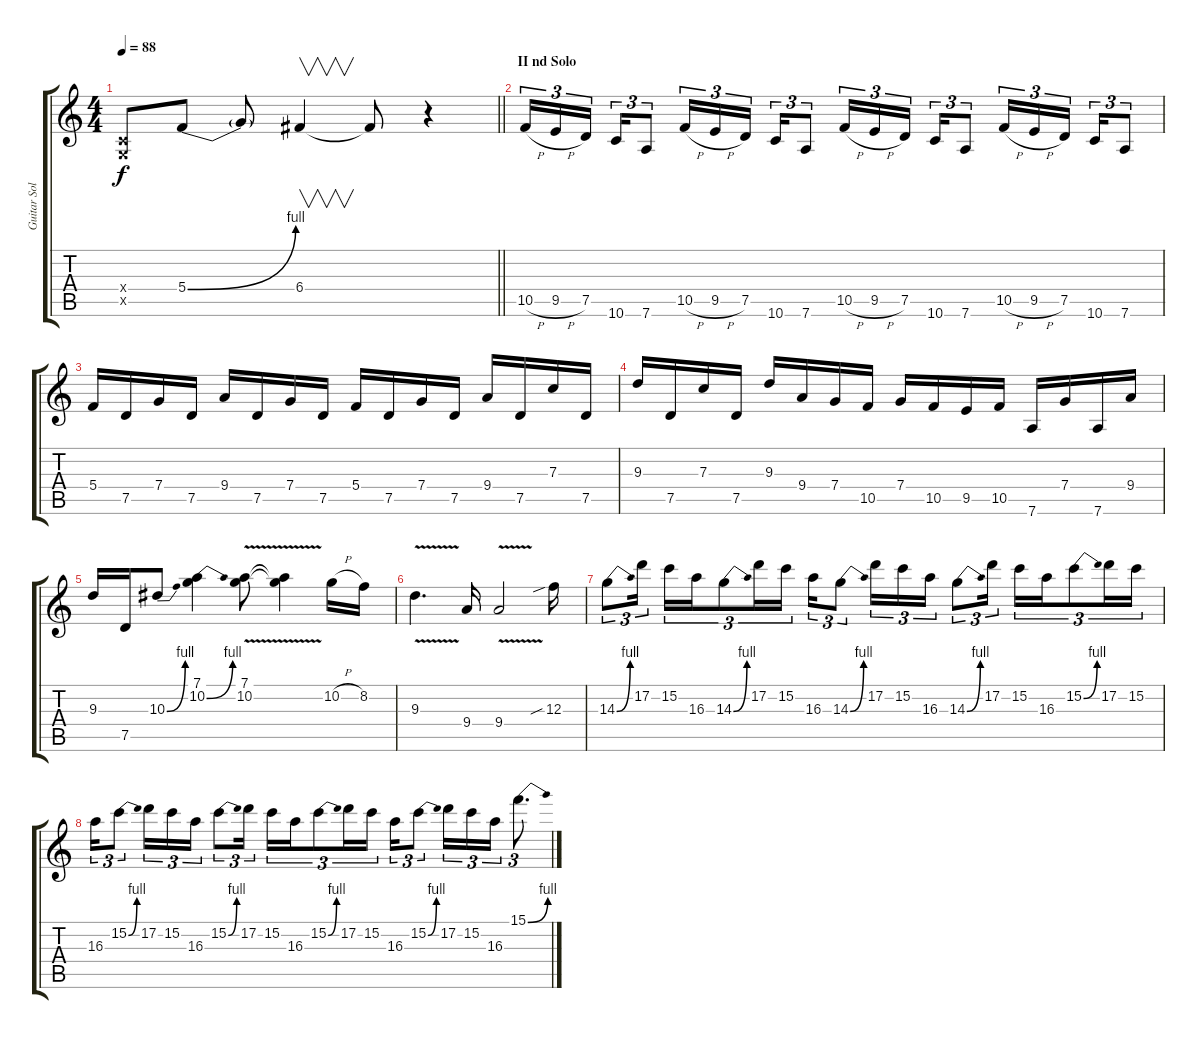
\track ("Guitar Solo" "Guitar Sol") {instrument distortionguitar}
\staff {score tabs}
\tuning (D4 A3 F3 C3 G2 D2) {hide}
\ts (4 4)
\tempo 88
\clef g2
\barLineRight lightlight
\ks c
(0.4{x} 0.5{x}).8{dy f} 5.4{be (bend 0 0 60 4)}.8 5.4{t}.8 6.4.4{v} 6.4{t}.8 r.4 |
\section ("" "II nd Solo")
10.5{h}.16{tu (3 2)} 9.5{h}.16{tu (3 2)} 7.5.16{tu (3 2) beam splitsecondary} 10.6.16{tu (3 2)} 7.6.8{tu (3 2)} 10.5{h}.16{tu (3 2)} 9.5{h}.16{tu (3 2)} 7.5.16{tu (3 2) beam splitsecondary} 10.6.16{tu (3 2)} 7.6.8{tu (3 2)} 10.5{h}.16{tu (3 2)} 9.5{h}.16{tu (3 2)} 7.5.16{tu (3 2) beam splitsecondary} 10.6.16{tu (3 2)} 7.6.8{tu (3 2)} 10.5{h}.16{tu (3 2)} 9.5{h}.16{tu (3 2)} 7.5.16{tu (3 2) beam splitsecondary} 10.6.16{tu (3 2)} 7.6.8{tu (3 2)} |
5.4.16 7.5.16 7.4.16 7.5.16 9.4.16 7.5.16 7.4.16 7.5.16 5.4.16 7.5.16 7.4.16 7.5.16 9.4.16 7.5.16 7.3.16 7.5.16 |
9.3.16 7.5.16 7.3.16 7.5.16 9.3.16 9.4.16 7.4.16 10.5.16 7.4.16 10.5.16 9.5.16 10.5.16 7.6.16 7.4.16 7.6.16 9.4.16 |
9.3.16 7.5.16 10.3{be (bend 0 0 60 4)}.8 (7.1 10.2{be (bend 0 0 60 4)}).4 (7.1{v} 10.2{v}).8 (7.1{t} 10.2{t}).4 10.2{h}.16 8.2.16 |
9.3{v}.4{d} 9.4.16 9.4{v}.2 12.3{sib}.16 |
14.3{be (bend 0 0 60 4)}.8{tu (3 2)} 17.2.16{tu (3 2) beam splitsecondary} 15.2.16{tu (3 2)} 16.3.16{tu (3 2)} 14.3{be (bend 0 0 60 4)}.8{tu (3 2)} 17.2.16{tu (3 2)} 15.2.16{tu (3 2) beam splitsecondary} 16.3.16{tu (3 2)} 14.3{be (bend 0 0 60 4)}.8{tu (3 2)} 17.2.16{tu (3 2)} 15.2.16{tu (3 2)} 16.3.16{tu (3 2)} 14.3{be (bend 0 0 60 4)}.8{tu (3 2)} 17.2.16{tu (3 2)} 15.2.16{tu (3 2)} 16.3.16{tu (3 2)} 15.2{be (bend 0 0 60 4)}.8{tu (3 2)} 17.2.16{tu (3 2)} 15.2.16{tu (3 2)} |
16.3.16{tu (3 2)} 15.2{be (bend 0 0 60 4)}.8{tu (3 2)} 17.2.16{tu (3 2)} 15.2.16{tu (3 2)} 16.3.16{tu (3 2)} 15.2{be (bend 0 0 60 4)}.8{tu (3 2)} 17.2.16{tu (3 2) beam splitsecondary} 15.2.16{tu (3 2)} 16.3.16{tu (3 2)} 15.2{be (bend 0 0 60 4)}.8{tu (3 2)} 17.2.16{tu (3 2)} 15.2.16{tu (3 2) beam splitsecondary} 16.3.16{tu (3 2)} 15.2{be (bend 0 0 60 4)}.8{tu (3 2)} 17.2.16{tu (3 2)} 15.2.16{tu (3 2)} 16.3.16{tu (3 2)} 15.1{be (bend 0 0 60 4)}.8{d tu (3 2)}
